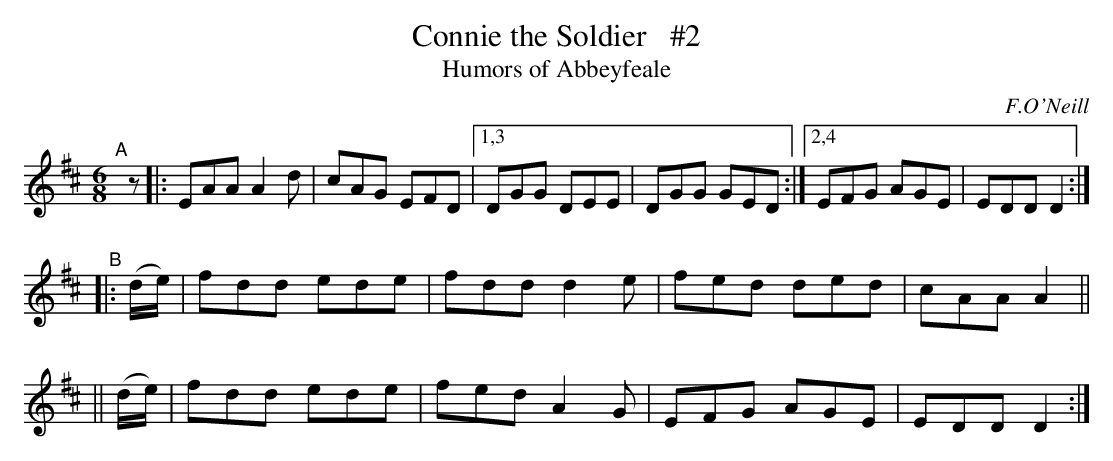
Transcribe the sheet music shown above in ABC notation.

X:1
T: Connie the Soldier   #2
T: Humors of Abbeyfeale
O: F.O'Neill
M: 6/8
K: D
"^A"[|] z \
|: EAA A2d | cAG EFD |[1,3 DGG DEE | DGG GED :|[2,4 EFG AGE | EDD D2 :|
"^B"\
|: (d/e/) | fdd ede | fdd d2e | fed ded | cAA A2 ||
|| (d/e/) | fdd ede | fed A2G | EFG AGE | EDD D2 :|
